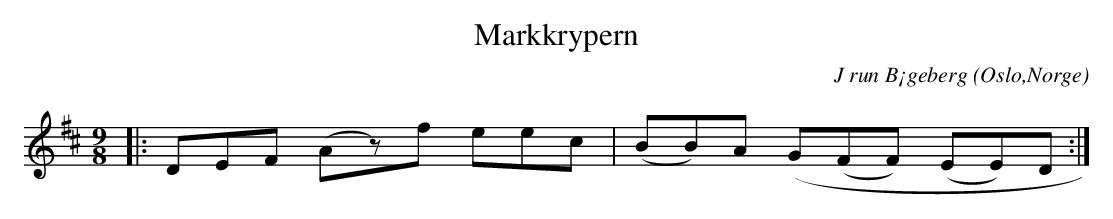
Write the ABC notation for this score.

X:1
T:Markkrypern
C:J run B¡geberg
O:Oslo,Norge
M:9/8
L:1/8
K:D
|: DEF (Az)f eec|(BB)A (G(FF) (EE)D :|
